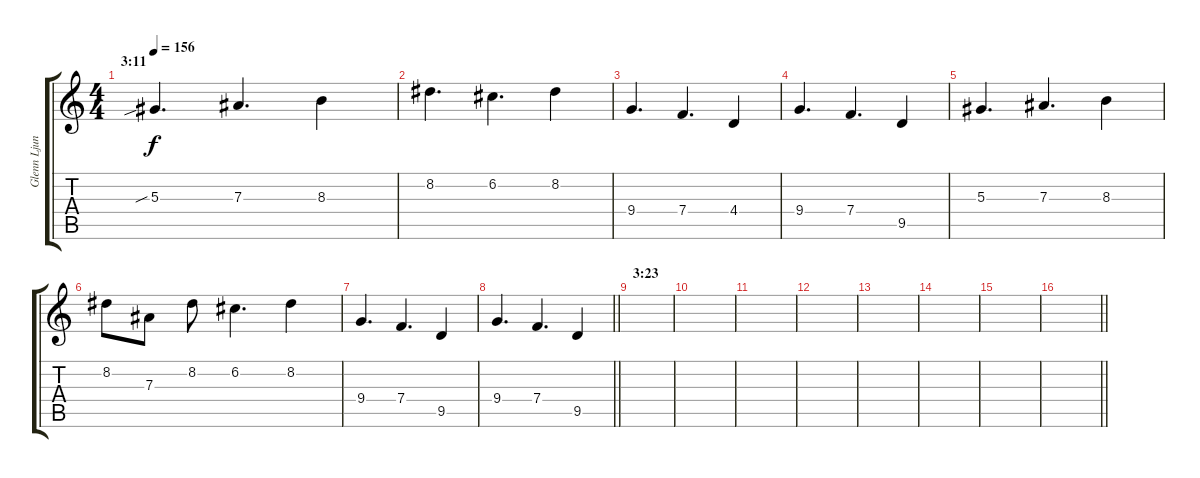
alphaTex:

\track ("Glenn Ljungström" "Glenn Ljun") {instrument distortionguitar}
\staff {score tabs}
\tuning (C4 G3 Eb3 Bb2 F2 C2) {hide}
\ts (4 4)
\section ("" "3:11")
\tempo 156
\clef g2
\ks c
5.3{sib}.4{d dy f} 7.3.4{d} 8.3.4 |
8.2.4{d} 6.2.4{d} 8.2.4 |
9.4.4{d} 7.4.4{d} 4.4.4 |
9.4.4{d} 7.4.4{d} 9.5.4 |
5.3.4{d} 7.3.4{d} 8.3.4 |
8.2.8 7.3.8 8.2.8 6.2.4{d} 8.2.4 |
9.4.4{d} 7.4.4{d} 9.5.4 |
\barLineRight lightlight
9.4.4{d} 7.4.4{d} 9.5.4 |
\section ("" "3:23")
|
|
|
|
|
|
|
\barLineRight lightlight
